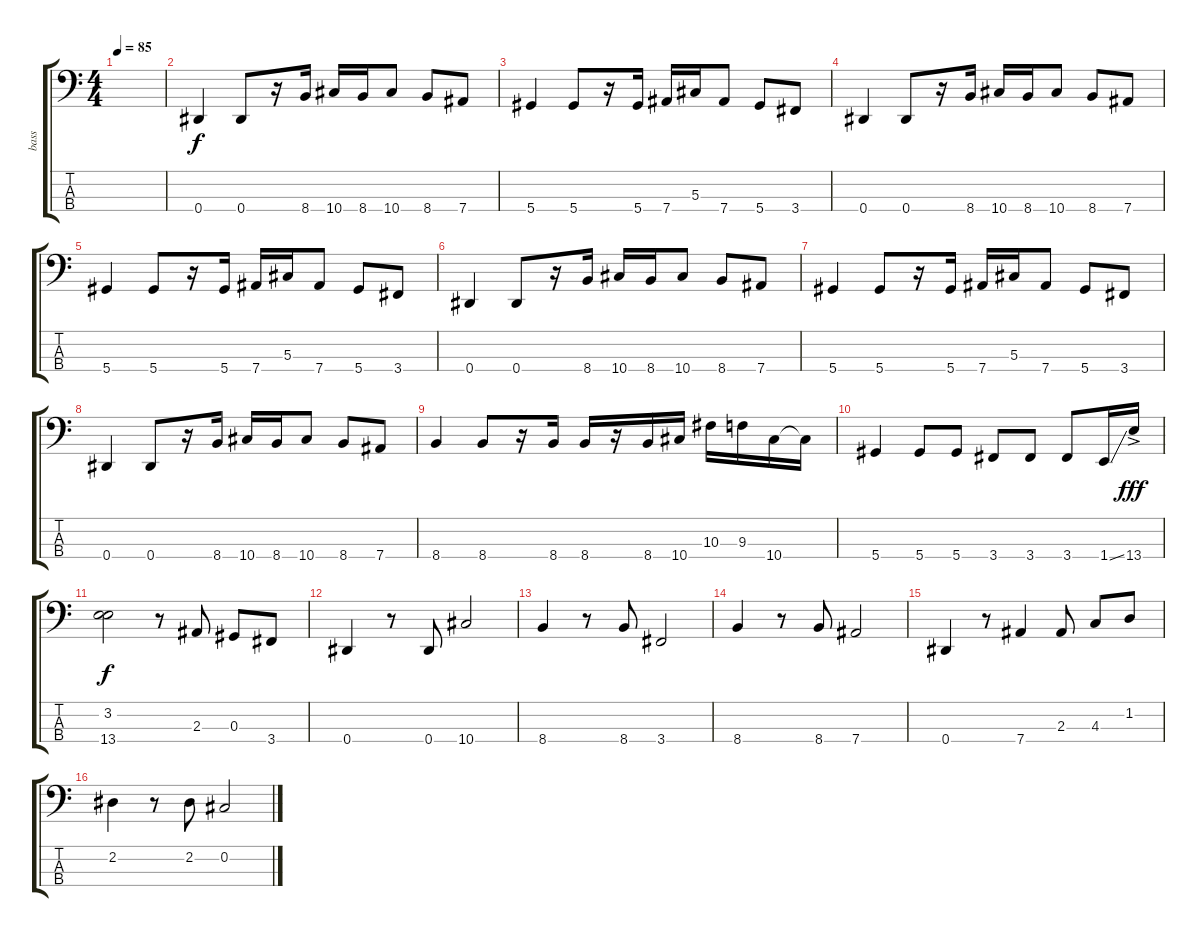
\track ("bass" "bass") {instrument electricbassfinger}
\staff {score tabs}
\tuning (Gb2 Db2 Ab1 Eb1) {hide}
\ts (4 4)
\tempo 85
\clef f4
\ks c
|
0.4.4 0.4.8 r.16 8.4.16 10.4.16 8.4.16 10.4.8 8.4.8 7.4.8 |
5.4.4 5.4.8 r.16 5.4.16 7.4.16 5.3.16 7.4.8 5.4.8 3.4.8 |
0.4.4 0.4.8 r.16 8.4.16 10.4.16 8.4.16 10.4.8 8.4.8 7.4.8 |
5.4.4 5.4.8 r.16 5.4.16 7.4.16 5.3.16 7.4.8 5.4.8 3.4.8 |
0.4.4 0.4.8 r.16 8.4.16 10.4.16 8.4.16 10.4.8 8.4.8 7.4.8 |
5.4.4 5.4.8 r.16 5.4.16 7.4.16 5.3.16 7.4.8 5.4.8 3.4.8 |
0.4.4 0.4.8 r.16 8.4.16 10.4.16 8.4.16 10.4.8 8.4.8 7.4.8 |
8.4.4 8.4.8 r.16 8.4.16 8.4.16 r.16 8.4.16 10.4.16 10.3.16 9.3.16 10.4.16 10.4{t}.16 |
5.4.4 5.4.8 5.4.8 3.4.8 3.4.8 3.4.8 1.4{ss}.16 13.4{ac}.16{dy fff} |
(3.2 13.4).2{dy f} r.8 2.3.8 0.3.8 3.4.8 |
0.4.4 r.8 0.4.8 10.4.2 |
8.4.4 r.8 8.4.8 3.4.2 |
8.4.4 r.8 8.4.8 7.4.2 |
0.4.4 r.8 7.4.4 2.3.8 4.3.8 1.2.8 |
2.2.4 r.8 2.2.8 0.2.2
